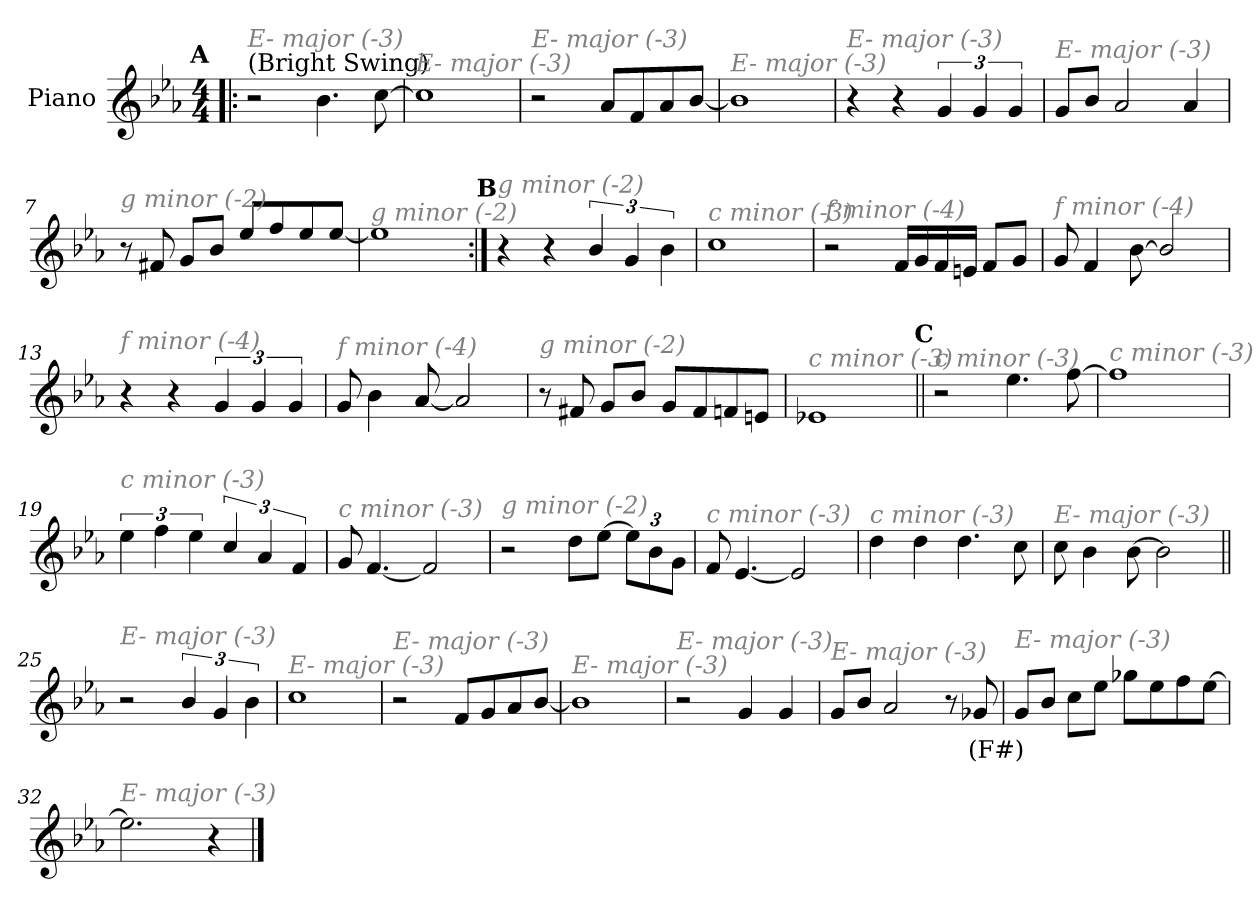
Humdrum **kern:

**kern	**text
*part1	*part1
*staff1	*staff1
*I"Piano	*
*I'Pno.	*
*clefG2	*
*k[b-e-a-]	*
*M4/4	*
*MM180	*
!!LO:REH:place=s1:a:enc=none:fs=14:t=A
=1!|:	=1!|:
!LO:TX:a:t=(Bright Swing)	!
!LO:TX:i:color=#808080:t=E- major (-3)	!
2r	.
4.b-\	.
[8cc\	.
=2	=2
!LO:TX:i:color=#808080:t=E- major (-3)	!
1cc]	.
=3	=3
!LO:TX:i:color=#808080:t=E- major (-3)	!
2r	.
8a-/L	.
8f/	.
8a-/	.
[8b-/J	.
=4	=4
!LO:TX:i:color=#808080:t=E- major (-3)	!
1b-]	.
!!LO:LB:g=z
=5	=5
!LO:TX:i:color=#808080:t=E- major (-3)	!
4r	.
4r	.
6g/	.
6g/	.
6g/	.
=6	=6
!LO:TX:i:color=#808080:t=E- major (-3)	!
8g/L	.
8b-/J	.
2a-/	.
4a-/	.
=7	=7
!LO:TX:i:color=#808080:t=g minor (-2)	!
8r	.
8f#X/	.
8g/L	.
8b-/J	.
8ee-/L	.
8ff/	.
8ee-/	.
[8ee-/J	.
=8	=8
!LO:TX:i:color=#808080:t=g minor (-2)	!
1ee-]	.
!!LO:LB:g=z
!!LO:REH:place=s1:a:enc=none:fs=14:t=B
=9:|!	=9:|!
!LO:TX:i:color=#808080:t=g minor (-2)	!
4r	.
4r	.
6b-/	.
6g/	.
6b-\	.
=10	=10
!LO:TX:i:color=#808080:t=c minor (-3)	!
1cc	.
=11	=11
!LO:TX:i:color=#808080:t=f minor (-4)	!
2r	.
16f/LL	.
16g/	.
16f/	.
16en/JJ	.
8f/L	.
8g/J	.
=12	=12
!LO:TX:i:color=#808080:t=f minor (-4)	!
8g/	.
4f/	.
[8b-\	.
2b-/]	.
!!LO:LB:g=z
=13	=13
!LO:TX:i:color=#808080:t=f minor (-4)	!
4r	.
4r	.
6g/	.
6g/	.
6g/	.
=14	=14
!LO:TX:i:color=#808080:t=f minor (-4)	!
8g/	.
4b-\	.
[8a-/	.
2a-/]	.
=15	=15
!LO:TX:i:color=#808080:t=g minor (-2)	!
8r	.
8f#X/	.
8g/L	.
8b-/J	.
8g/L	.
8f#/	.
8fn/	.
8en/J	.
=16	=16
!LO:TX:i:color=#808080:t=c minor (-3)	!
1e-X	.
!!LO:LB:g=z
!!LO:REH:place=s1:a:enc=none:fs=14:t=C
=17||	=17||
!LO:TX:i:color=#808080:t=c minor (-3)	!
2r	.
4.ee-\	.
[8ff\	.
=18	=18
!LO:TX:i:color=#808080:t=c minor (-3)	!
1ff]	.
=19	=19
!LO:TX:i:color=#808080:t=c minor (-3)	!
6ee-\	.
6ff\	.
6ee-\	.
6cc/	.
6a-/	.
6f/	.
=20	=20
!LO:TX:i:color=#808080:t=c minor (-3)	!
8g/	.
[4.f/	.
2f/]	.
!!LO:LB:g=z
=21	=21
!LO:TX:i:color=#808080:t=g minor (-2)	!
2r	.
8dd\L	.
[8ee-\J	.
*Xbrackettup	*
12ee-\L]	.
12b-\	.
12g\J	.
=22	=22
!LO:TX:i:color=#808080:t=c minor (-3)	!
8f/	.
[4.e-/	.
2e-/]	.
=23	=23
!LO:TX:i:color=#808080:t=c minor (-3)	!
4dd\	.
4dd\	.
4.dd\	.
8cc\	.
=24	=24
!LO:TX:i:color=#808080:t=E- major (-3)	!
8cc\	.
4b-\	.
[8b-\	.
2b-\]	.
!!LO:LB:g=z
=25||	=25||
!LO:TX:i:color=#808080:t=E- major (-3)	!
2r	.
*brackettup	*
6b-/	.
6g/	.
6b-\	.
=26	=26
!LO:TX:i:color=#808080:t=E- major (-3)	!
1cc	.
=27	=27
!LO:TX:i:color=#808080:t=E- major (-3)	!
2r	.
8f/L	.
8g/	.
8a-/	.
[8b-/J	.
=28	=28
!LO:TX:i:color=#808080:t=E- major (-3)	!
1b-]	.
!!LO:LB:g=z
=29	=29
!LO:TX:i:color=#808080:t=E- major (-3)	!
2r	.
4g/	.
4g/	.
=30	=30
!LO:TX:i:color=#808080:t=E- major (-3)	!
8g/L	.
8b-/J	.
2a-/	.
8r	.
8g-Xi/	(F#)
=31	=31
!LO:TX:i:color=#808080:t=E- major (-3)	!
8g/L	.
8b-/J	.
8cc\L	.
8ee-\J	.
8gg-X\L	.
8ee-\	.
8ff\	.
[8ee-\J	.
=32	=32
!LO:TX:i:color=#808080:t=E- major (-3)	!
2.ee-\]	.
4r	.
==	==
*-	*-
